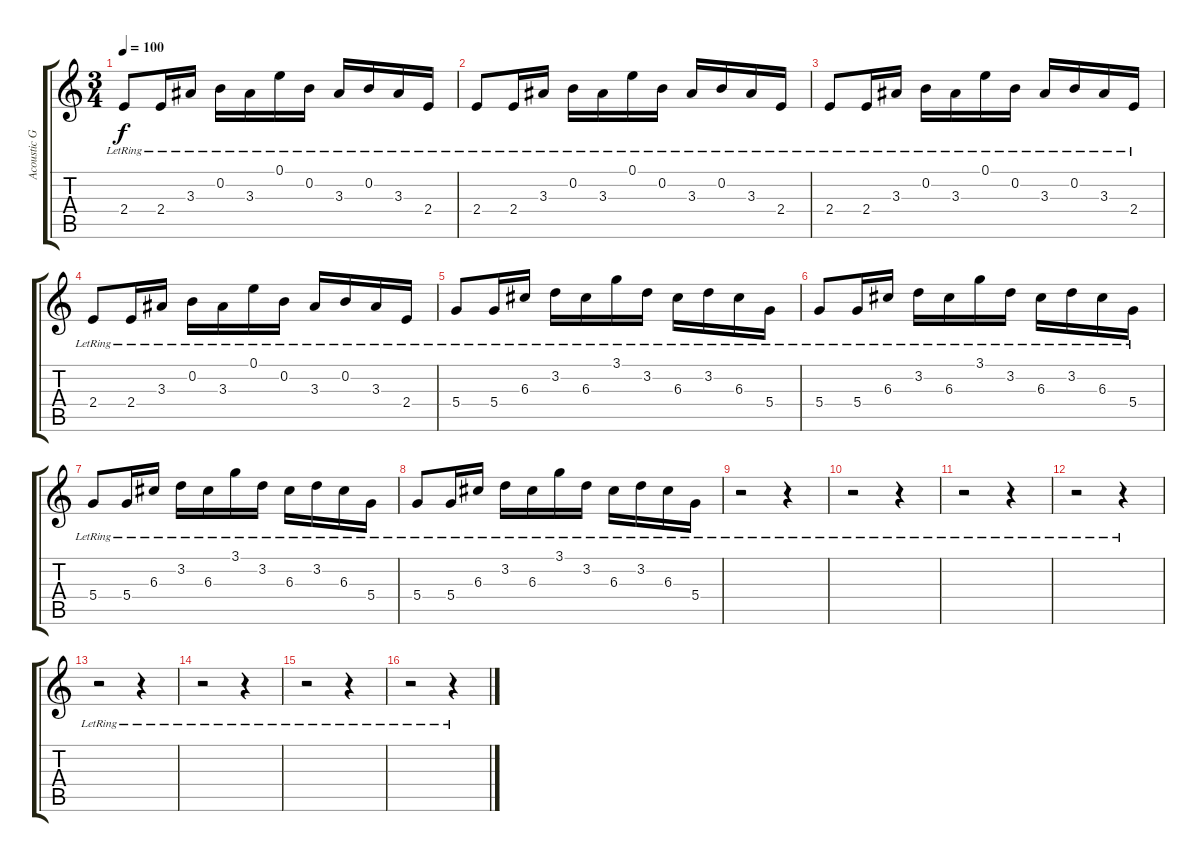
\track ("Acoustic Guitar" "Acoustic G") {instrument acousticguitarsteel}
\staff {score tabs}
\tuning (E4 B3 G3 D3 A2 E2) {hide}
\ts (3 4)
\tempo 100
\clef g2
\ks c
2.4{lr}.8{dy f} 2.4{lr}.16 3.3{lr}.16 0.2{lr}.16 3.3{lr}.16 0.1{lr}.16 0.2{lr}.16 3.3{lr}.16 0.2{lr}.16 3.3{lr}.16 2.4{lr}.16 |
2.4{lr}.8 2.4{lr}.16 3.3{lr}.16 0.2{lr}.16 3.3{lr}.16 0.1{lr}.16 0.2{lr}.16 3.3{lr}.16 0.2{lr}.16 3.3{lr}.16 2.4{lr}.16 |
2.4{lr}.8 2.4{lr}.16 3.3{lr}.16 0.2{lr}.16 3.3{lr}.16 0.1{lr}.16 0.2{lr}.16 3.3{lr}.16 0.2{lr}.16 3.3{lr}.16 2.4{lr}.16 |
2.4{lr}.8 2.4{lr}.16 3.3{lr}.16 0.2{lr}.16 3.3{lr}.16 0.1{lr}.16 0.2{lr}.16 3.3{lr}.16 0.2{lr}.16 3.3{lr}.16 2.4{lr}.16 |
5.4{lr}.8 5.4{lr}.16 6.3{lr}.16 3.2{lr}.16 6.3{lr}.16 3.1{lr}.16 3.2{lr}.16 6.3{lr}.16 3.2{lr}.16 6.3{lr}.16 5.4{lr}.16 |
5.4{lr}.8 5.4{lr}.16 6.3{lr}.16 3.2{lr}.16 6.3{lr}.16 3.1{lr}.16 3.2{lr}.16 6.3{lr}.16 3.2{lr}.16 6.3{lr}.16 5.4{lr}.16 |
5.4{lr}.8 5.4{lr}.16 6.3{lr}.16 3.2{lr}.16 6.3{lr}.16 3.1{lr}.16 3.2{lr}.16 6.3{lr}.16 3.2{lr}.16 6.3{lr}.16 5.4{lr}.16 |
5.4{lr}.8 5.4{lr}.16 6.3{lr}.16 3.2{lr}.16 6.3{lr}.16 3.1{lr}.16 3.2{lr}.16 6.3{lr}.16 3.2{lr}.16 6.3{lr}.16 5.4{lr}.16 |
r.2 r.4 |
r.2 r.4 |
r.2 r.4 |
r.2 r.4 |
r.2 r.4 |
r.2 r.4 |
r.2 r.4 |
r.2 r.4
